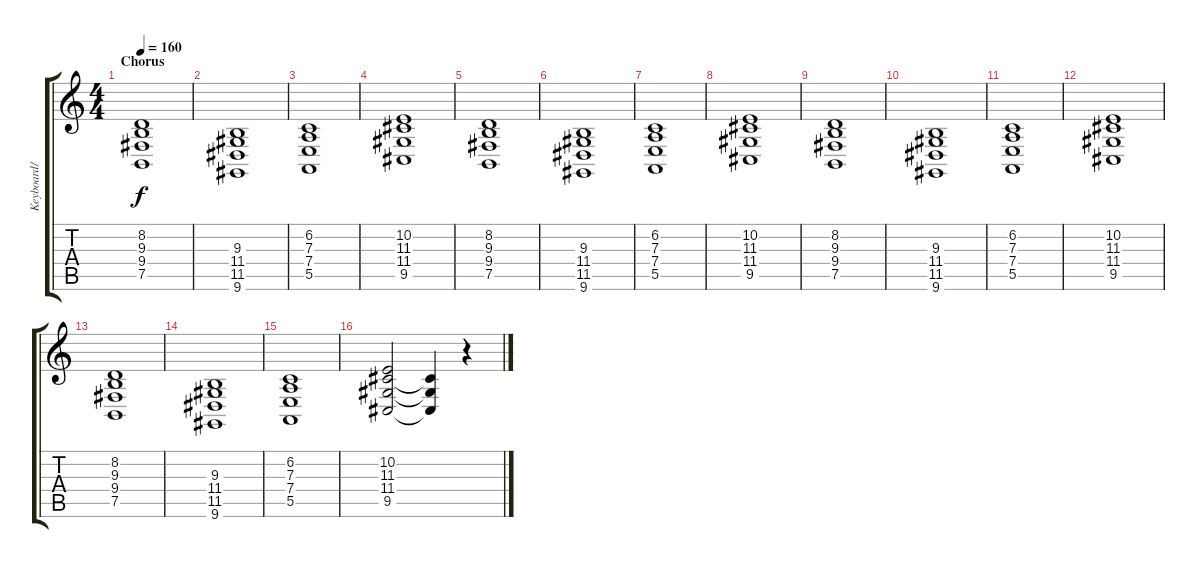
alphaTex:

\track ("Keyboard/ Effects" "Keyboard/ ") {instrument rockorgan}
\staff {score tabs}
\tuning (B3 Gb3 D3 A2 E2 B1) {hide}
\ts (4 4)
\section ("" "Chorus")
\tempo 160
\clef g2
\ks c
(8.2 9.3 9.4 7.5).1{dy f} |
(9.3 11.4 11.5 9.6).1 |
(6.2 7.3 7.4 5.5).1 |
(10.2 11.3 11.4 9.5).1 |
(8.2 9.3 9.4 7.5).1 |
(9.3 11.4 11.5 9.6).1 |
(6.2 7.3 7.4 5.5).1 |
(10.2 11.3 11.4 9.5).1 |
(8.2 9.3 9.4 7.5).1 |
(9.3 11.4 11.5 9.6).1 |
(6.2 7.3 7.4 5.5).1 |
(10.2 11.3 11.4 9.5).1 |
(8.2 9.3 9.4 7.5).1 |
(9.3 11.4 11.5 9.6).1 |
(6.2 7.3 7.4 5.5).1 |
(10.2 11.3 11.4 9.5).2 (11.3{t} 11.4{t} 9.5{t}).4 r.4
